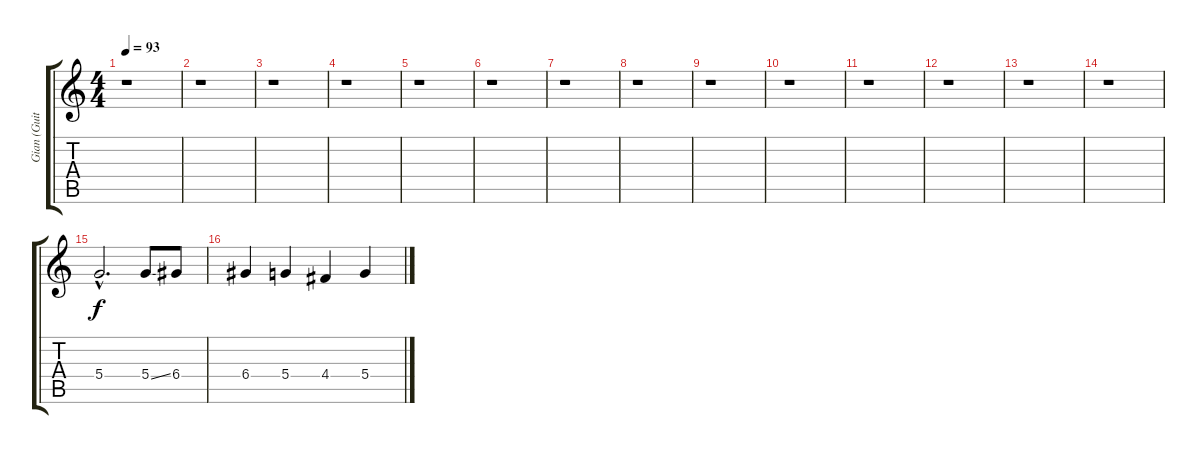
\track ("Gian (Guitar)" "Gian (Guit") {instrument overdrivenguitar}
\staff {score tabs}
\tuning (E4 B3 G3 D3 A2 D2) {hide}
\ts (4 4)
\tempo 93
\clef g2
\ks c
r.1{dy f} |
r.1 |
r.1 |
r.1 |
r.1 |
r.1 |
r.1 |
r.1 |
r.1 |
r.1 |
r.1 |
r.1 |
r.1 |
r.1 |
5.4{hac}.2{d} 5.4{ss}.8 6.4.8 |
6.4.4 5.4.4 4.4.4 5.4.4
